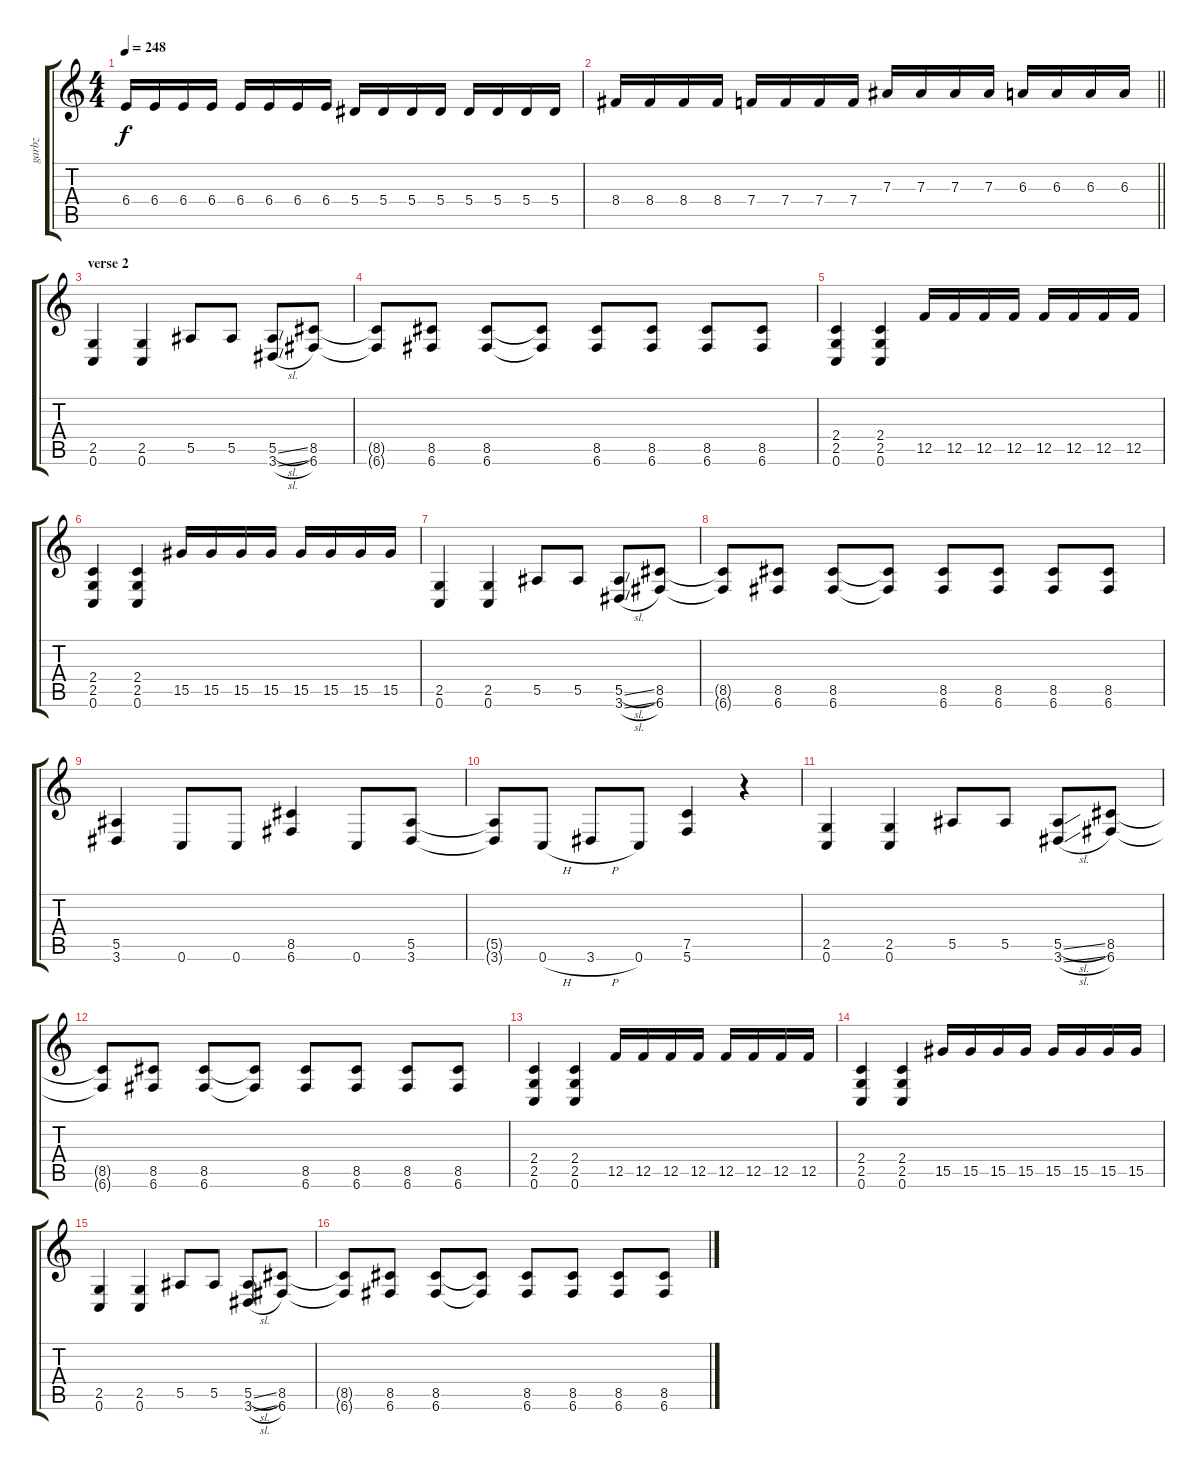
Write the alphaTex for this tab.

\track ("garbz" "garbz") {instrument distortionguitar}
\staff {score tabs}
\tuning (C4 G3 Eb3 Bb2 F2 C2) {hide}
\ts (4 4)
\tempo 248
\clef g2
\ks c
6.4.16{dy f} 6.4.16 6.4.16 6.4.16 6.4.16 6.4.16 6.4.16 6.4.16 5.4.16 5.4.16 5.4.16 5.4.16 5.4.16 5.4.16 5.4.16 5.4.16 |
\barLineRight lightlight
8.4.16 8.4.16 8.4.16 8.4.16 7.4.16 7.4.16 7.4.16 7.4.16 7.3.16 7.3.16 7.3.16 7.3.16 6.3.16 6.3.16 6.3.16 6.3.16 |
\section ("" "verse 2")
(2.5 0.6).4 (2.5 0.6).4 5.5.8 5.5.8 (5.5{sl} 3.6{sl}).8 (8.5 6.6).8 |
(8.5{t} 6.6{t}).8 (8.5 6.6).8 (8.5 6.6).8 (8.5{t} 6.6{t}).8 (8.5 6.6).8 (8.5 6.6).8 (8.5 6.6).8 (8.5 6.6).8 |
(2.4 2.5 0.6).4 (2.4 2.5 0.6).4 12.5.16 12.5.16 12.5.16 12.5.16 12.5.16 12.5.16 12.5.16 12.5.16 |
(2.4 2.5 0.6).4 (2.4 2.5 0.6).4 15.5.16 15.5.16 15.5.16 15.5.16 15.5.16 15.5.16 15.5.16 15.5.16 |
(2.5 0.6).4 (2.5 0.6).4 5.5.8 5.5.8 (5.5{sl} 3.6{sl}).8 (8.5 6.6).8 |
(8.5{t} 6.6{t}).8 (8.5 6.6).8 (8.5 6.6).8 (8.5{t} 6.6{t}).8 (8.5 6.6).8 (8.5 6.6).8 (8.5 6.6).8 (8.5 6.6).8 |
(5.5 3.6).4 0.6.8 0.6.8 (8.5 6.6).4 0.6.8 (5.5 3.6).8 |
(5.5{t} 3.6{t}).8 0.6{h}.8 3.6{h}.8 0.6.8 (7.5 5.6).4 r.4 |
(2.5 0.6).4 (2.5 0.6).4 5.5.8 5.5.8 (5.5{sl} 3.6{sl}).8 (8.5 6.6).8 |
(8.5{t} 6.6{t}).8 (8.5 6.6).8 (8.5 6.6).8 (8.5{t} 6.6{t}).8 (8.5 6.6).8 (8.5 6.6).8 (8.5 6.6).8 (8.5 6.6).8 |
(2.4 2.5 0.6).4 (2.4 2.5 0.6).4 12.5.16 12.5.16 12.5.16 12.5.16 12.5.16 12.5.16 12.5.16 12.5.16 |
(2.4 2.5 0.6).4 (2.4 2.5 0.6).4 15.5.16 15.5.16 15.5.16 15.5.16 15.5.16 15.5.16 15.5.16 15.5.16 |
(2.5 0.6).4 (2.5 0.6).4 5.5.8 5.5.8 (5.5{sl} 3.6{sl}).8 (8.5 6.6).8 |
(8.5{t} 6.6{t}).8 (8.5 6.6).8 (8.5 6.6).8 (8.5{t} 6.6{t}).8 (8.5 6.6).8 (8.5 6.6).8 (8.5 6.6).8 (8.5 6.6).8
